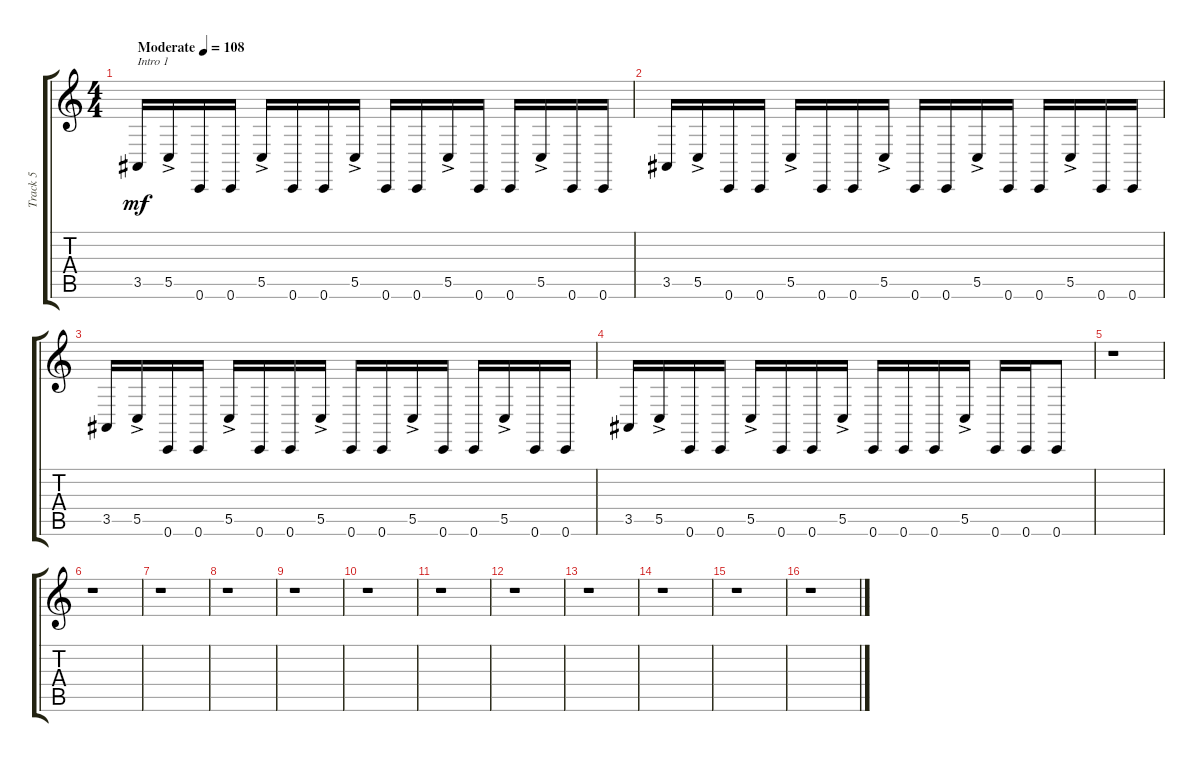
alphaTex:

\track ("Track 5" "Track 5") {instrument lead2sawtooth}
\staff {score tabs}
\tuning (D4 A3 F3 C3 G2 C2) {hide}
\ts (4 4)
\tempo (108 "Moderate")
\clef g2
\ks c
3.5.16{txt "Intro 1" dy mf instrument lead2sawtooth} 5.5{ac}.16 0.6.16 0.6.16 5.5{ac}.16 0.6.16 0.6.16 5.5{ac}.16 0.6.16 0.6.16 5.5{ac}.16 0.6.16 0.6.16 5.5{ac}.16 0.6.16 0.6.16 |
3.5.16 5.5{ac}.16 0.6.16 0.6.16 5.5{ac}.16 0.6.16 0.6.16 5.5{ac}.16 0.6.16 0.6.16 5.5{ac}.16 0.6.16 0.6.16 5.5{ac}.16 0.6.16 0.6.16 |
3.5.16 5.5{ac}.16 0.6.16 0.6.16 5.5{ac}.16 0.6.16 0.6.16 5.5{ac}.16 0.6.16 0.6.16 5.5{ac}.16 0.6.16 0.6.16 5.5{ac}.16 0.6.16 0.6.16 |
3.5.16 5.5{ac}.16 0.6.16 0.6.16 5.5{ac}.16 0.6.16 0.6.16 5.5{ac}.16 0.6.16 0.6.16 0.6.16 5.5{ac}.16 0.6.16 0.6.16 0.6.8 |
r.1 |
r.1 |
r.1 |
r.1 |
r.1 |
r.1 |
r.1 |
r.1 |
r.1 |
r.1 |
r.1 |
r.1
